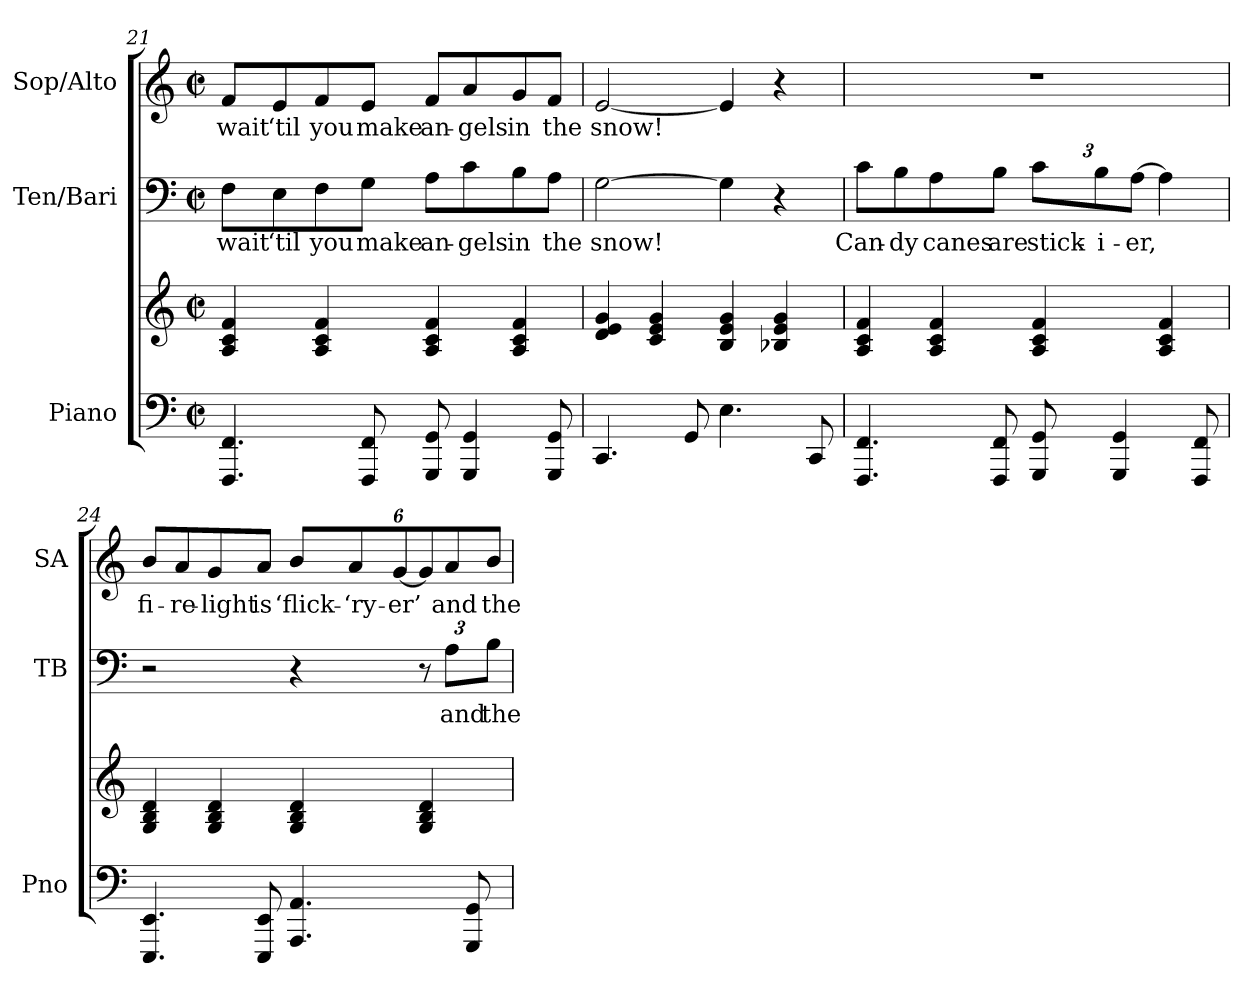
**kern	**kern	**kern	**text	**kern	**text
*part3	*part3	*part2	*part2	*part1	*part1
*staff4	*staff3	*staff2	*staff2	*staff1	*staff1
*I"Piano	*	*I"Ten/Bari	*	*I"Sop/Alto	*
*I'Pno	*	*I'TB	*	*I'SA	*
*clefF4	*clefG2	*clefF4	*	*clefG2	*
*k[]	*k[]	*k[]	*	*k[]	*
*C:	*C:	*C:	*	*C:	*
*M2/2	*M2/2	*M2/2	*	*M2/2	*
*met(c|)	*met(c|)	*met(c|)	*	*met(c|)	*
=21	=21	=21	=21	=21	=21
!	!	!	!LO:LY:b	!	!
!	!	!	!	!	!LO:LY:b
4.FF/ 4.FFF/	4f/ 4c/ 4A/	8F\L	wait	8f/L	wait
!	!	!	!LO:LY:b	!	!
!	!	!	!	!	!LO:LY:b
.	.	8E\	‘til	8e/	‘til
!	!	!	!LO:LY:b	!	!
!	!	!	!	!	!LO:LY:b
.	4f/ 4c/ 4A/	8F\	you	8f/	you
!	!	!	!LO:LY:b	!	!
!	!	!	!	!	!LO:LY:b
8FF/ 8FFF/	.	8G\J	make	8e/J	make
!	!	!	!LO:LY:b	!	!
!	!	!	!	!	!LO:LY:b
8GG/ 8GGG/	4f/ 4c/ 4A/	8A\L	an-	8f/L	an-
!	!	!	!LO:LY:b	!	!
!	!	!	!	!	!LO:LY:b
4GG/ 4GGG/	.	8c\	-gels	8a/	-gels
!	!	!	!LO:LY:b	!	!
!	!	!	!	!	!LO:LY:b
.	4f/ 4c/ 4A/	8B\	in	8g/	in
!	!	!	!LO:LY:b	!	!
!	!	!	!	!	!LO:LY:b
8GG/ 8GGG/	.	8A\J	the	8f/J	the
!!LO:PB:g=z
=22	=22	=22	=22	=22	=22
!	!	!	!LO:LY:b	!	!
!	!	!	!	!	!LO:LY:b
4.CC/	4g/ 4e/ 4d/	[>2G\	snow!	[<2e/	snow!
.	4g/ 4e/ 4c/	.	.	.	.
8GG/	.	.	.	.	.
4.E\	4g/ 4e/ 4B/	4G\]	.	4e/]	.
.	4g/ 4e/ 4B-X/	4r	.	4r	.
8CC/	.	.	.	.	.
=23	=23	=23	=23	=23	=23
!	!	!	!LO:LY:b	!	!
4.FF/ 4.FFF/	4f/ 4c/ 4A/	8c\L	Can-	1r	.
!	!	!	!LO:LY:b	!	!
.	.	8B\	-dy	.	.
!	!	!	!LO:LY:b	!	!
.	4f/ 4c/ 4A/	8A\	canes	.	.
!	!	!	!LO:LY:b	!	!
8FF/ 8FFF/	.	8B\J	are	.	.
*	*	*Xbrackettup	*	*	*
!	!	!	!LO:LY:b	!	!
8GG/ 8GGG/	4f/ 4c/ 4A/	12c\L	stick-	.	.
!	!	!	!LO:LY:b	!	!
.	.	12B\	-i-	.	.
4GG/ 4GGG/	.	.	.	.	.
!	!	!	!LO:LY:b	!	!
.	.	[12A\J	-er,	.	.
.	4f/ 4c/ 4A/	4A\]	.	.	.
8FF/ 8FFF/	.	.	.	.	.
=24	=24	=24	=24	=24	=24
!	!	!	!	!	!LO:LY:b
4.EE/ 4.EEE/	4d/ 4B/ 4G/	2r	.	8b/L	fi-
!	!	!	!	!	!LO:LY:b
.	.	.	.	8a/	-re-
!	!	!	!	!	!LO:LY:b
.	4d/ 4B/ 4G/	.	.	8g/	-light
!	!	!	!	!	!LO:LY:b
8EE/ 8EEE/	.	.	.	8a/J	is
*	*	*	*	*Xbrackettup	*
!	!	!	!	!	!LO:LY:b
4.AA/ 4.AAA/	4d/ 4B/ 4G/	4r	.	12b/L	‘flick-
!	!	!	!	!	!LO:LY:b
.	.	.	.	12a/	-‘ry-
!	!	!	!	!	!LO:LY:b
.	.	.	.	[12g/	-er’
.	4d/ 4B/ 4G/	12r	.	12g/]	.
!	!	!	!LO:LY:b	!	!
!	!	!	!	!	!LO:LY:b
.	.	12A\L	and	12a/	and
8GG/ 8GGG/	.	.	.	.	.
!	!	!	!LO:LY:b	!	!
!	!	!	!	!	!LO:LY:b
.	.	12B\J	the	12b/J	the
=	=	=	=	=	=
*-	*-	*-	*-	*-	*-
